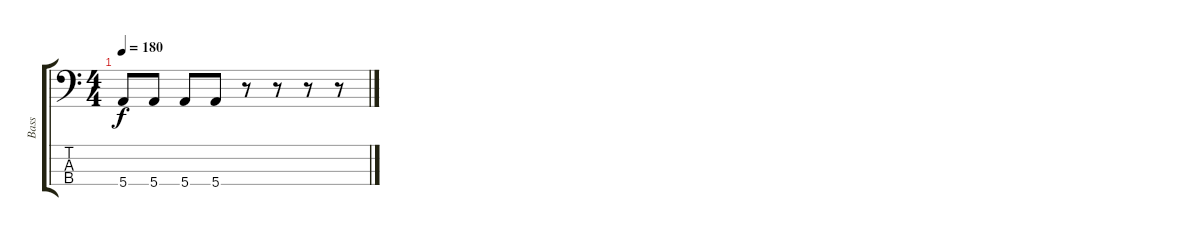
\track ("Bass" "Bass") {instrument electricbasspick}
\staff {score tabs}
\tuning (G2 D2 A1 E1) {hide}
\ts (4 4)
\tempo 180
\clef f4
\ks c
5.4.8{dy f} 5.4.8 5.4.8 5.4.8 r.8 r.8 r.8 r.8
